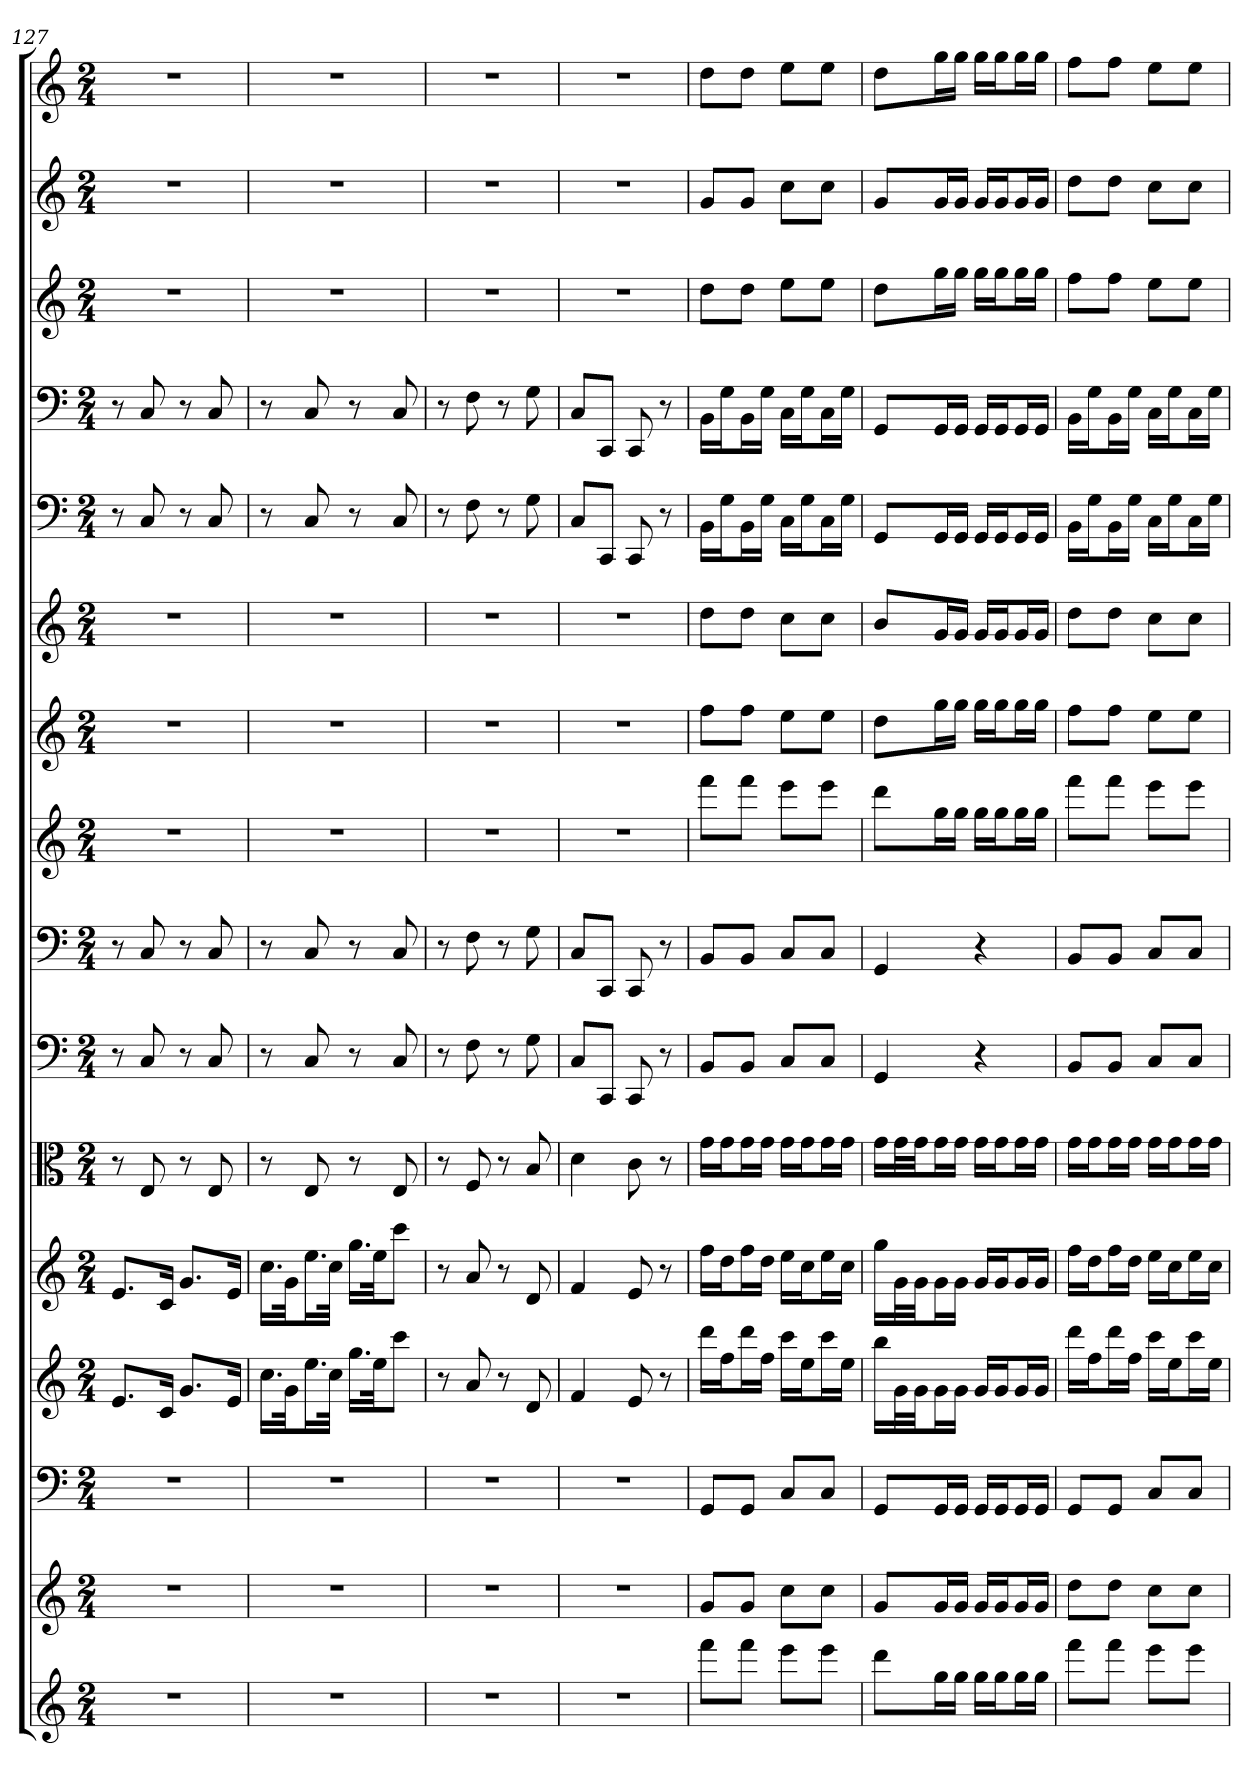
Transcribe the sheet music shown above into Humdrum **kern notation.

**kern	**kern	**kern	**kern	**kern	**kern	**kern	**kern	**kern	**kern	**kern	**kern	**kern	**kern	**kern	**kern
*part16	*part15	*part14	*part13	*part12	*part11	*part10	*part9	*part8	*part7	*part6	*part5	*part4	*part3	*part2	*part1
*staff16	*staff15	*staff14	*staff13	*staff12	*staff11	*staff10	*staff9	*staff8	*staff7	*staff6	*staff5	*staff4	*staff3	*staff2	*staff1
*	*	*clefF4	*	*	*clefC3	*clefF4	*clefF4	*	*	*	*clefF4	*clefF4	*	*	*
*k[]	*k[]	*k[]	*k[]	*k[]	*k[]	*k[]	*k[]	*k[]	*k[]	*k[]	*k[]	*k[]	*k[]	*k[]	*k[]
*C:	*C:	*C:	*C:	*C:	*C:	*C:	*C:	*C:	*C:	*C:	*C:	*C:	*C:	*C:	*C:
*M2/4	*M2/4	*M2/4	*M2/4	*M2/4	*M2/4	*M2/4	*M2/4	*M2/4	*M2/4	*M2/4	*M2/4	*M2/4	*M2/4	*M2/4	*M2/4
=127	=127	=127	=127	=127	=127	=127	=127	=127	=127	=127	=127	=127	=127	=127	=127
2r	2r	2r	8.eL	8.eL	8r	8r	8r	2r	2r	2r	8r	8r	2r	2r	2r
.	.	.	.	.	8E	8C	8C	.	.	.	8C	8C	.	.	.
.	.	.	16cJk	16cJk	.	.	.	.	.	.	.	.	.	.	.
.	.	.	8.gL	8.gL	8r	8r	8r	.	.	.	8r	8r	.	.	.
.	.	.	.	.	8E	8C	8C	.	.	.	8C	8C	.	.	.
.	.	.	16eJk	16eJk	.	.	.	.	.	.	.	.	.	.	.
=128	=128	=128	=128	=128	=128	=128	=128	=128	=128	=128	=128	=128	=128	=128	=128
2r	2r	2r	16.ccLL	16.ccLL	8r	8r	8r	2r	2r	2r	8r	8r	2r	2r	2r
.	.	.	32gJk	32gJk	.	.	.	.	.	.	.	.	.	.	.
.	.	.	16.eeL	16.eeL	8E	8C	8C	.	.	.	8C	8C	.	.	.
.	.	.	32ccJJk	32ccJJk	.	.	.	.	.	.	.	.	.	.	.
.	.	.	16.ggLL	16.ggLL	8r	8r	8r	.	.	.	8r	8r	.	.	.
.	.	.	32eeJk	32eeJk	.	.	.	.	.	.	.	.	.	.	.
.	.	.	8cccJ	8cccJ	8E	8C	8C	.	.	.	8C	8C	.	.	.
=129	=129	=129	=129	=129	=129	=129	=129	=129	=129	=129	=129	=129	=129	=129	=129
2r	2r	2r	8r	8r	8r	8r	8r	2r	2r	2r	8r	8r	2r	2r	2r
.	.	.	8a	8a	8F	8F	8F	.	.	.	8F	8F	.	.	.
.	.	.	8r	8r	8r	8r	8r	.	.	.	8r	8r	.	.	.
.	.	.	8d	8d	8B	8G	8G	.	.	.	8G	8G	.	.	.
=130	=130	=130	=130	=130	=130	=130	=130	=130	=130	=130	=130	=130	=130	=130	=130
2r	2r	2r	4f	4f	4d	8C/L	8C/L	2r	2r	2r	8C/L	8C/L	2r	2r	2r
.	.	.	.	.	.	8CC/J	8CC/J	.	.	.	8CC/J	8CC/J	.	.	.
.	.	.	8e	8e	8c	8CC	8CC	.	.	.	8CC	8CC	.	.	.
.	.	.	8r	8r	8r	8r	8r	.	.	.	8r	8r	.	.	.
=131	=131	=131	=131	=131	=131	=131	=131	=131	=131	=131	=131	=131	=131	=131	=131
8fffL	8gL	8GG/L	16dddLL	16ffLL	16g\LL	8BB/L	8BB/L	8fffL	8ffL	8ddL	16BB\LL	16BB\LL	8ddL	8gL	8ddL
.	.	.	16ffJ	16ddJ	16g\J	.	.	.	.	.	16G\J	16G\J	.	.	.
8fffJ	8gJ	8GG/J	16dddL	16ffL	16g\L	8BB/J	8BB/J	8fffJ	8ffJ	8ddJ	16BB\L	16BB\L	8ddJ	8gJ	8ddJ
.	.	.	16ffJJ	16ddJJ	16g\JJ	.	.	.	.	.	16G\JJ	16G\JJ	.	.	.
8eeeL	8ccL	8C/L	16cccLL	16eeLL	16g\LL	8C/L	8C/L	8eeeL	8eeL	8ccL	16C\LL	16C\LL	8eeL	8ccL	8eeL
.	.	.	16eeJ	16ccJ	16g\J	.	.	.	.	.	16G\J	16G\J	.	.	.
8eeeJ	8ccJ	8C/J	16cccL	16eeL	16g\L	8C/J	8C/J	8eeeJ	8eeJ	8ccJ	16C\L	16C\L	8eeJ	8ccJ	8eeJ
.	.	.	16eeJJ	16ccJJ	16g\JJ	.	.	.	.	.	16G\JJ	16G\JJ	.	.	.
=132	=132	=132	=132	=132	=132	=132	=132	=132	=132	=132	=132	=132	=132	=132	=132
8dddL	8gL	8GG/L	16bbLL	16ggLL	16g\LL	4GG	4GG	8dddL	8ddL	8bL	8GG/L	8GG/L	8ddL	8gL	8ddL
.	.	.	32gL	32gL	32g\L	.	.	.	.	.	.	.	.	.	.
.	.	.	32gJJ	32gJJ	32g\JJ	.	.	.	.	.	.	.	.	.	.
16ggL	16gL	16GG/L	16gL	16gL	16g\L	.	.	16ggL	16ggL	16gL	16GG/L	16GG/L	16ggL	16gL	16ggL
16ggJJ	16gJJ	16GG/JJ	16gJJ	16gJJ	16g\JJ	.	.	16ggJJ	16ggJJ	16gJJ	16GG/JJ	16GG/JJ	16ggJJ	16gJJ	16ggJJ
16ggLL	16gLL	16GG/LL	16gLL	16gLL	16g\LL	4r	4r	16ggLL	16ggLL	16gLL	16GG/LL	16GG/LL	16ggLL	16gLL	16ggLL
16ggJ	16gJ	16GG/J	16gJ	16gJ	16g\J	.	.	16ggJ	16ggJ	16gJ	16GG/J	16GG/J	16ggJ	16gJ	16ggJ
16ggL	16gL	16GG/L	16gL	16gL	16g\L	.	.	16ggL	16ggL	16gL	16GG/L	16GG/L	16ggL	16gL	16ggL
16ggJJ	16gJJ	16GG/JJ	16gJJ	16gJJ	16g\JJ	.	.	16ggJJ	16ggJJ	16gJJ	16GG/JJ	16GG/JJ	16ggJJ	16gJJ	16ggJJ
=133	=133	=133	=133	=133	=133	=133	=133	=133	=133	=133	=133	=133	=133	=133	=133
8fffL	8ddL	8GG/L	16dddLL	16ffLL	16g\LL	8BB/L	8BB/L	8fffL	8ffL	8ddL	16BB\LL	16BB\LL	8ffL	8ddL	8ffL
.	.	.	16ffJ	16ddJ	16g\J	.	.	.	.	.	16G\J	16G\J	.	.	.
8fffJ	8ddJ	8GG/J	16dddL	16ffL	16g\L	8BB/J	8BB/J	8fffJ	8ffJ	8ddJ	16BB\L	16BB\L	8ffJ	8ddJ	8ffJ
.	.	.	16ffJJ	16ddJJ	16g\JJ	.	.	.	.	.	16G\JJ	16G\JJ	.	.	.
8eeeL	8ccL	8C/L	16cccLL	16eeLL	16g\LL	8C/L	8C/L	8eeeL	8eeL	8ccL	16C\LL	16C\LL	8eeL	8ccL	8eeL
.	.	.	16eeJ	16ccJ	16g\J	.	.	.	.	.	16G\J	16G\J	.	.	.
8eeeJ	8ccJ	8C/J	16cccL	16eeL	16g\L	8C/J	8C/J	8eeeJ	8eeJ	8ccJ	16C\L	16C\L	8eeJ	8ccJ	8eeJ
.	.	.	16eeJJ	16ccJJ	16g\JJ	.	.	.	.	.	16G\JJ	16G\JJ	.	.	.
=	=	=	=	=	=	=	=	=	=	=	=	=	=	=	=
*-	*-	*-	*-	*-	*-	*-	*-	*-	*-	*-	*-	*-	*-	*-	*-
